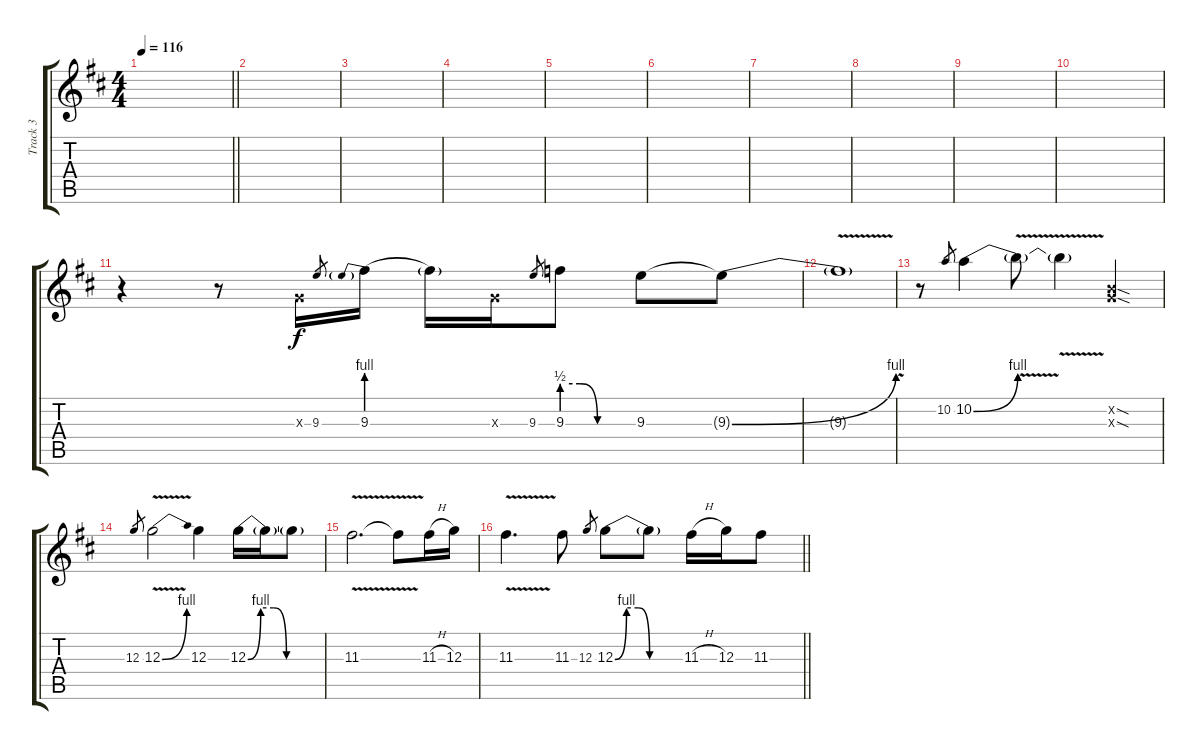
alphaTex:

\track ("Track 3" "Track 3") {instrument distortionguitar}
\staff {score tabs}
\tuning (E4 B3 G3 D3 A2 E2) {hide}
\ts (4 4)
\tempo 116
\clef g2
\barLineRight lightlight
\ks d
|
|
|
|
|
|
|
|
|
|
r.4 r.8 0.3{x}.16 9.3.8{gr} 9.3{be (prebend 0 4 60 4)}.16 9.3{t}.16 0.3{x}.16 9.3.8{gr} 9.3{be (custom 0 2 15 2 30 0 60 0)}.8 9.3.8 9.3{be (bend 0 0 60 4) t}.8 |
9.3{v t}.1 |
r.8 10.2.8{gr} 10.2{be (bend 0 0 60 4)}.4 10.2{v t}.8 10.2{t}.4 (0.2{sod x} 0.3{sod x}).4 |
12.3.8{gr} 12.3{be (bend 0 0 60 4) v}.2 12.3.4 12.3{be (custom 0 0 10 4 20 4 30 0 60 0)}.16 12.3{t}.16 12.3{t}.8 |
11.3{v}.2{d} 11.3{t}.8 11.3{h}.16 12.3.16 |
\barLineRight lightlight
11.3{v}.4{d} 11.3.8 12.3.8{gr} 12.3{be (custom 0 0 10 4 20 4 30 0 60 0)}.8 12.3{t}.8 11.3{h}.16 12.3.16 11.3.8
